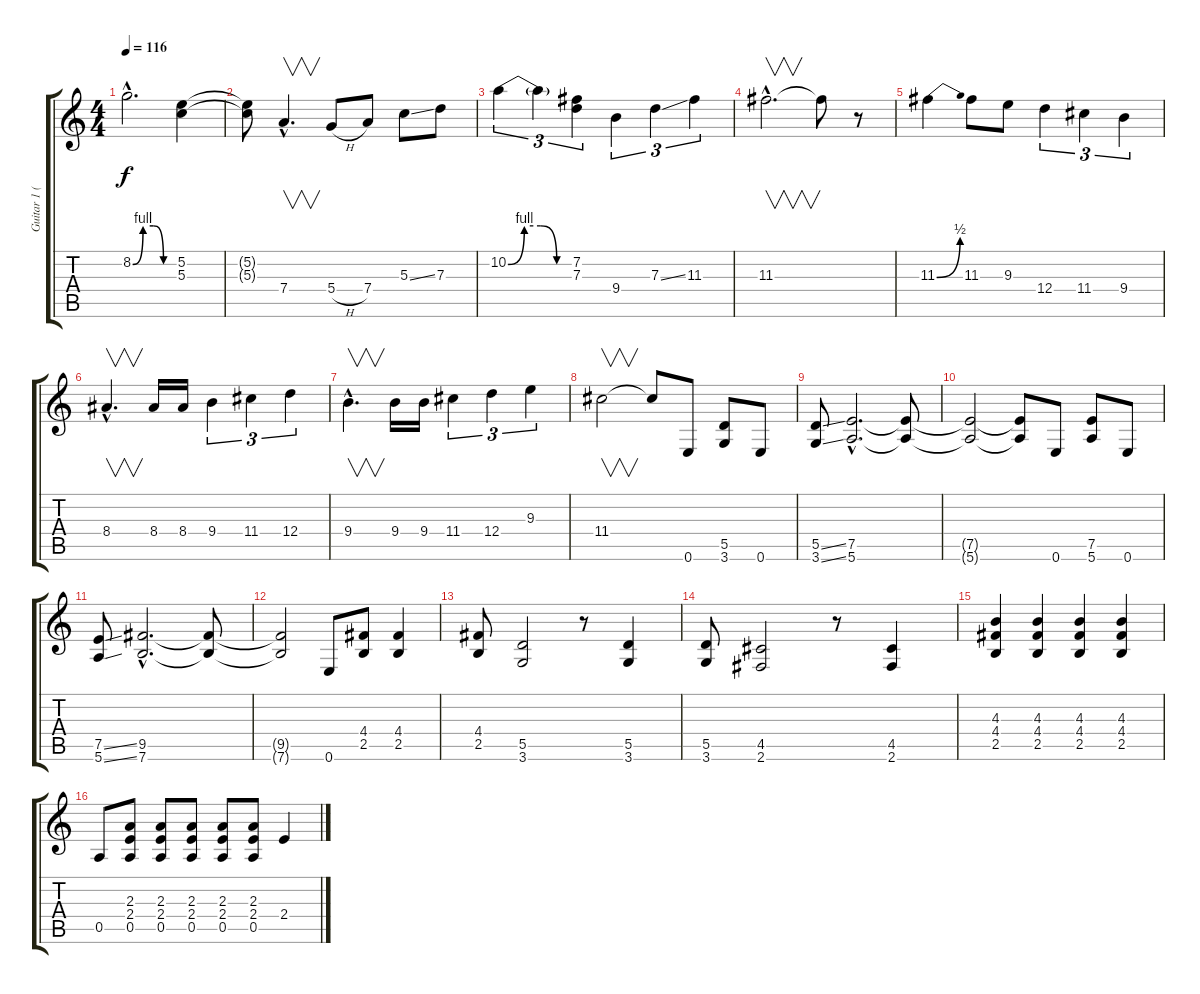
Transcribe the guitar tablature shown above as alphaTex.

\track ("Guitar 1 (Distorted)" "Guitar 1 (") {instrument distortionguitar}
\staff {score tabs}
\tuning (E4 B3 G3 D3 A2 E2) {hide}
\ts (4 4)
\tempo 116
\clef g2
\ks c
8.2{be (custom 0 0 15 4 30 4 45 0 60 0) hac}.2{d dy f} (5.2 5.3).4 |
(5.2{t} 5.3{t}).8 7.4{hac}.4{v d} 5.4{h}.8 7.4.8 5.3{ss}.8 7.3.8 |
10.2{be (custom 0 0 15 4 30 4 45 0 60 0)}.4{tu (3 2)} 10.2{t}.4{tu (3 2)} (7.2 7.3).4{tu (3 2)} 9.4.4{tu (3 2)} 7.3{ss}.4{tu (3 2)} 11.3.4{tu (3 2)} |
11.3{hac}.2{v d} 11.3{t}.8 r.8 |
11.3{be (bend 0 0 60 2)}.4 11.3.8 9.3.8 12.4.4{tu (3 2)} 11.4.4{tu (3 2)} 9.4.4{tu (3 2)} |
8.4{hac}.4{v d} 8.4.16 8.4.16 9.4.4{tu (3 2)} 11.4.4{tu (3 2)} 12.4.4{tu (3 2)} |
9.4{hac}.4{v d} 9.4.16 9.4.16 11.4.4{tu (3 2)} 12.4.4{tu (3 2)} 9.3.4{tu (3 2)} |
11.4.2{v} 11.4{t}.8 0.6.8 (5.5 3.6).8 0.6.8 |
(5.5{ss} 3.6{ss}).8 (7.5{hac} 5.6{hac}).2{d} (7.5{t} 5.6{t}).8 |
(7.5{t} 5.6{t}).2 (7.5{t} 5.6{t}).8 0.6.8 (7.5 5.6).8 0.6.8 |
(7.5{ss} 5.6{ss}).8 (9.5{hac} 7.6{hac}).2{d} (9.5{t} 7.6{t}).8 |
(9.5{t} 7.6{t}).2 0.6.8 (4.4 2.5).8 (4.4 2.5).4 |
(4.4 2.5).8 (5.5 3.6).2 r.8 (5.5 3.6).4 |
(5.5 3.6).8 (4.5 2.6).2 r.8 (4.5 2.6).4 |
(4.3 4.4 2.5).4 (4.3 4.4 2.5).4 (4.3 4.4 2.5).4 (4.3 4.4 2.5).4 |
0.5.8 (2.3 2.4 0.5).8 (2.3 2.4 0.5).8 (2.3 2.4 0.5).8 (2.3 2.4 0.5).8 (2.3 2.4 0.5).8 2.4.4
